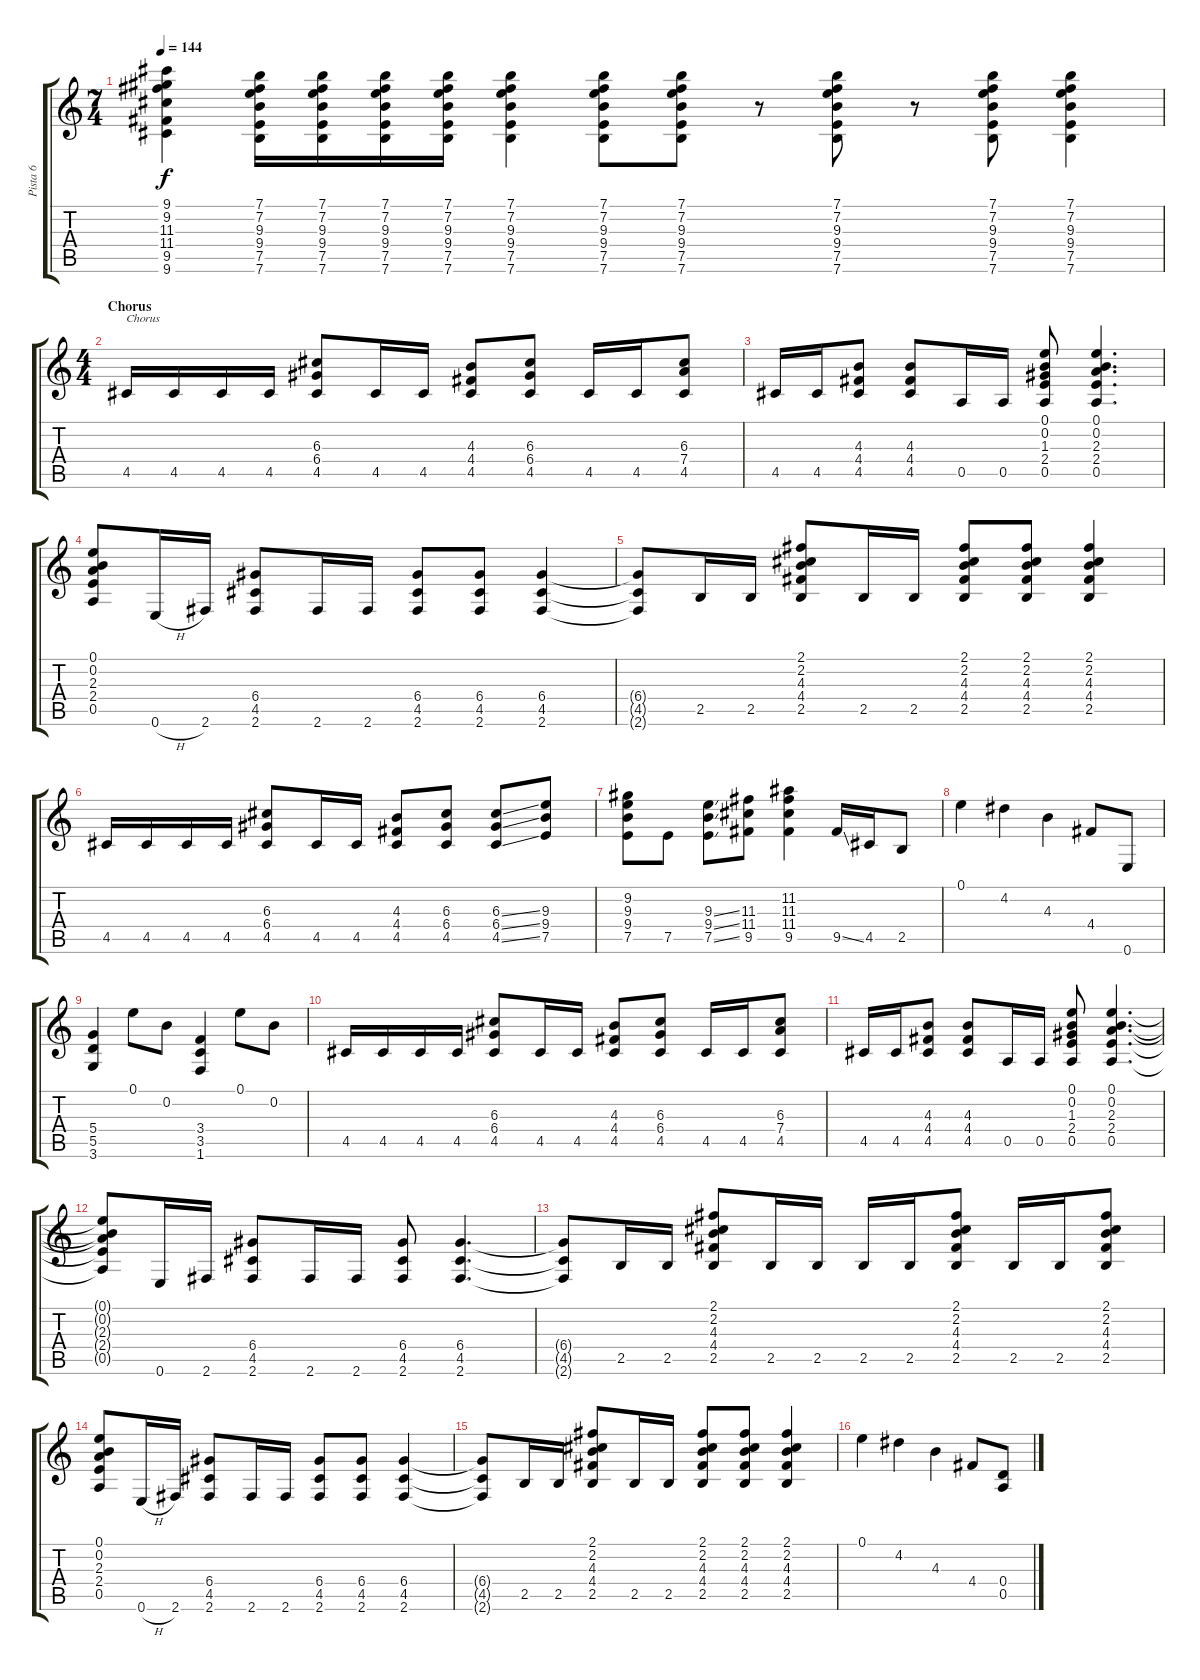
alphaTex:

\track ("Pista 6" "Pista 6") {instrument distortionguitar}
\staff {score tabs}
\tuning (E4 B3 G3 D3 A2 E2) {hide}
\ts (7 4)
\tempo 144
\clef g2
\ks c
(9.1 9.2 11.3 11.4 9.5 9.6).4{dy f} (7.1 7.2 9.3 9.4 7.5 7.6).16 (7.1 7.2 9.3 9.4 7.5 7.6).16 (7.1 7.2 9.3 9.4 7.5 7.6).16 (7.1 7.2 9.3 9.4 7.5 7.6).16 (7.1 7.2 9.3 9.4 7.5 7.6).4 (7.1 7.2 9.3 9.4 7.5 7.6).8 (7.1 7.2 9.3 9.4 7.5 7.6).8 r.8 (7.1 7.2 9.3 9.4 7.5 7.6).8 r.8 (7.1 7.2 9.3 9.4 7.5 7.6).8 (7.1 7.2 9.3 9.4 7.5 7.6).4 |
\ts (4 4)
\section ("" "Chorus")
4.5.16{txt "Chorus"} 4.5.16 4.5.16 4.5.16 (6.3 6.4 4.5).8 4.5.16 4.5.16 (4.3 4.4 4.5).8 (6.3 6.4 4.5).8 4.5.16 4.5.16 (6.3 7.4 4.5).8 |
4.5.16 4.5.16 (4.3 4.4 4.5).8 (4.3 4.4 4.5).8 0.5.16 0.5.16 (0.1 0.2 1.3 2.4 0.5).8 (0.1 0.2 2.3 2.4 0.5).4{d} |
(0.1 0.2 2.3 2.4 0.5).8 0.6{h}.16 2.6.16 (6.4 4.5 2.6).8 2.6.16 2.6.16 (6.4 4.5 2.6).8 (6.4 4.5 2.6).8 (6.4 4.5 2.6).4 |
(6.4{t} 4.5{t} 2.6{t}).8 2.5.16 2.5.16 (2.1 2.2 4.3 4.4 2.5).8 2.5.16 2.5.16 (2.1 2.2 4.3 4.4 2.5).8 (2.1 2.2 4.3 4.4 2.5).8 (2.1 2.2 4.3 4.4 2.5).4 |
4.5.16 4.5.16 4.5.16 4.5.16 (6.3 6.4 4.5).8 4.5.16 4.5.16 (4.3 4.4 4.5).8 (6.3 6.4 4.5).8 (6.3{ss} 6.4{ss} 4.5{ss}).8 (9.3 9.4 7.5).8 |
(9.2 9.3 9.4 7.5).8 7.5.8 (9.3{ss} 9.4{ss} 7.5{ss}).8 (11.3 11.4 9.5).8 (11.2 11.3 11.4 9.5).4 9.5{ss}.16 4.5.16 2.5.8 |
0.1.4 4.2.4 4.3.4 4.4.8 0.6.8 |
(5.4 5.5 3.6).4 0.1.8 0.2.8 (3.4 3.5 1.6).4 0.1.8 0.2.8 |
4.5.16 4.5.16 4.5.16 4.5.16 (6.3 6.4 4.5).8 4.5.16 4.5.16 (4.3 4.4 4.5).8 (6.3 6.4 4.5).8 4.5.16 4.5.16 (6.3 7.4 4.5).8 |
4.5.16 4.5.16 (4.3 4.4 4.5).8 (4.3 4.4 4.5).8 0.5.16 0.5.16 (0.1 0.2 1.3 2.4 0.5).8 (0.1 0.2 2.3 2.4 0.5).4{d} |
(0.1{t} 0.2{t} 2.3{t} 2.4{t} 0.5{t}).8 0.6.16 2.6.16 (6.4 4.5 2.6).8 2.6.16 2.6.16 (6.4 4.5 2.6).8 (6.4 4.5 2.6).4{d} |
(6.4{t} 4.5{t} 2.6{t}).8 2.5.16 2.5.16 (2.1 2.2 4.3 4.4 2.5).8 2.5.16 2.5.16 2.5.16 2.5.16 (2.1 2.2 4.3 4.4 2.5).8 2.5.16 2.5.16 (2.1 2.2 4.3 4.4 2.5).8 |
(0.1 0.2 2.3 2.4 0.5).8 0.6{h}.16 2.6.16 (6.4 4.5 2.6).8 2.6.16 2.6.16 (6.4 4.5 2.6).8 (6.4 4.5 2.6).8 (6.4 4.5 2.6).4 |
(6.4{t} 4.5{t} 2.6{t}).8 2.5.16 2.5.16 (2.1 2.2 4.3 4.4 2.5).8 2.5.16 2.5.16 (2.1 2.2 4.3 4.4 2.5).8 (2.1 2.2 4.3 4.4 2.5).8 (2.1 2.2 4.3 4.4 2.5).4 |
0.1.4 4.2.4 4.3.4 4.4.8 (0.4 0.5).8
